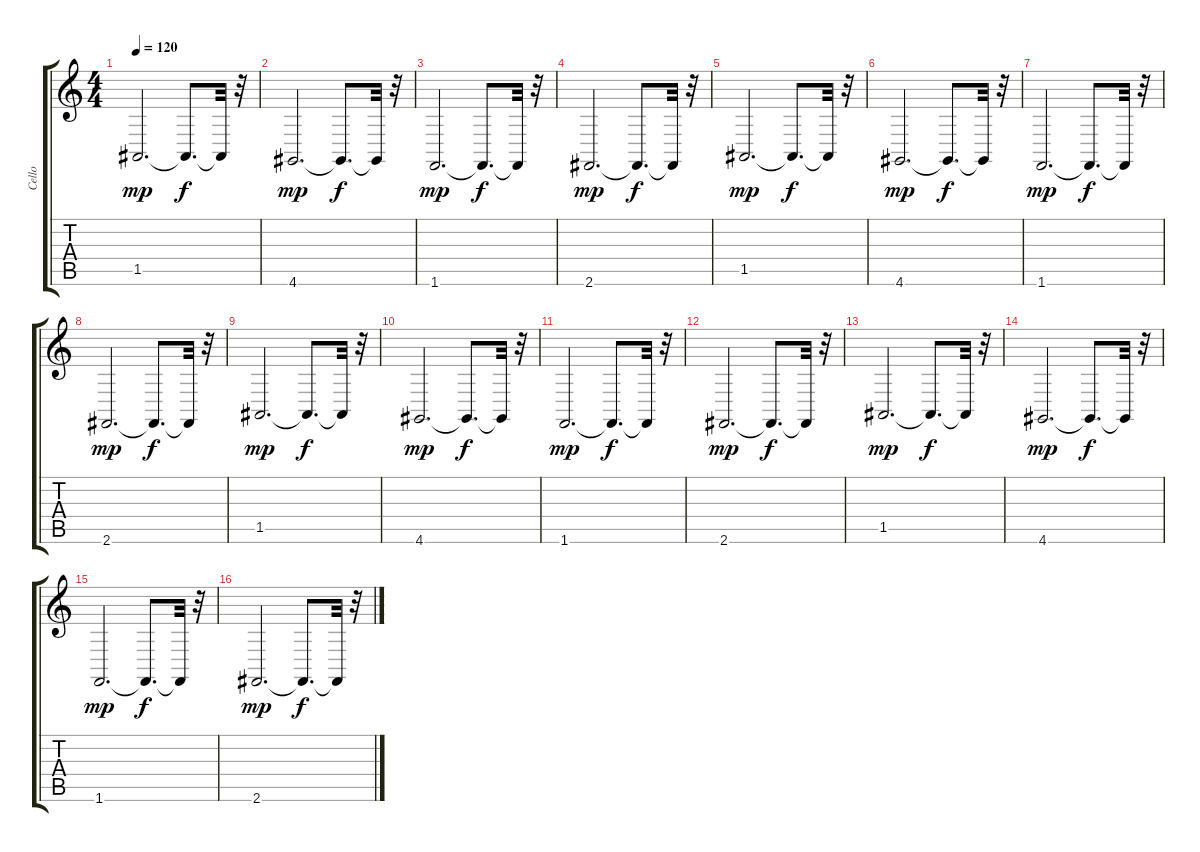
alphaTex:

\track ("Cello" "Cello") {instrument stringensemble1}
\staff {score tabs}
\tuning (E4 B3 G3 D3 A2 E2) {hide}
\ts (4 4)
\tempo 120
\clef g2
\ks c
1.5.2{d dy mp volume 12} 1.5{t}.8{d dy f} 1.5{t}.32 r.32 |
4.6.2{d dy mp volume 12} 4.6{t}.8{d dy f} 4.6{t}.32 r.32 |
1.6.2{d dy mp volume 12} 1.6{t}.8{d dy f} 1.6{t}.32 r.32 |
2.6.2{d dy mp volume 12} 2.6{t}.8{d dy f} 2.6{t}.32 r.32 |
1.5.2{d dy mp volume 12} 1.5{t}.8{d dy f} 1.5{t}.32 r.32 |
4.6.2{d dy mp volume 12} 4.6{t}.8{d dy f} 4.6{t}.32 r.32 |
1.6.2{d dy mp volume 12} 1.6{t}.8{d dy f} 1.6{t}.32 r.32 |
2.6.2{d dy mp volume 12} 2.6{t}.8{d dy f} 2.6{t}.32 r.32 |
1.5.2{d dy mp volume 12} 1.5{t}.8{d dy f} 1.5{t}.32 r.32 |
4.6.2{d dy mp volume 12} 4.6{t}.8{d dy f} 4.6{t}.32 r.32 |
1.6.2{d dy mp volume 12} 1.6{t}.8{d dy f} 1.6{t}.32 r.32 |
2.6.2{d dy mp volume 12} 2.6{t}.8{d dy f} 2.6{t}.32 r.32 |
1.5.2{d dy mp volume 12} 1.5{t}.8{d dy f} 1.5{t}.32 r.32 |
4.6.2{d dy mp volume 12} 4.6{t}.8{d dy f} 4.6{t}.32 r.32 |
1.6.2{d dy mp volume 12} 1.6{t}.8{d dy f} 1.6{t}.32 r.32 |
2.6.2{d dy mp volume 12} 2.6{t}.8{d dy f} 2.6{t}.32 r.32
